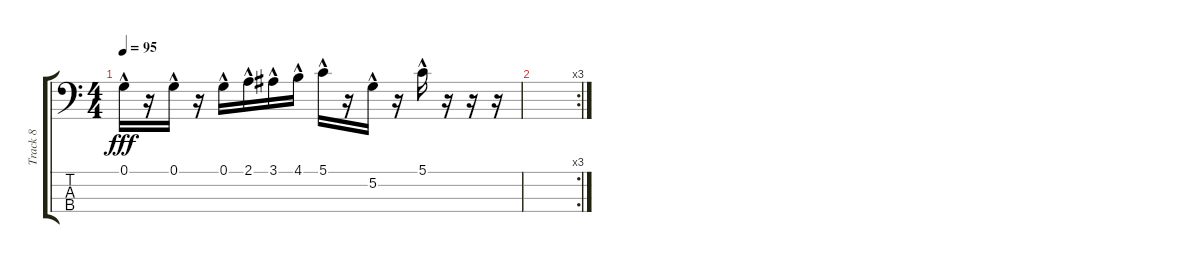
\track ("Track 8" "Track 8") {instrument slapbass1}
\staff {score tabs}
\tuning (G2 D2 A1 E1) {hide}
\ts (4 4)
\tempo 95
\clef f4
\ks c
0.1{hac}.16{dy fff} r.16 0.1{hac}.16 r.16 0.1{hac}.16 2.1{hac}.16 3.1{hac}.16 4.1{hac}.16 5.1{hac}.16 r.16 5.2{hac}.16 r.16 5.1{hac}.16 r.16 r.16 r.16 |
\rc 3
